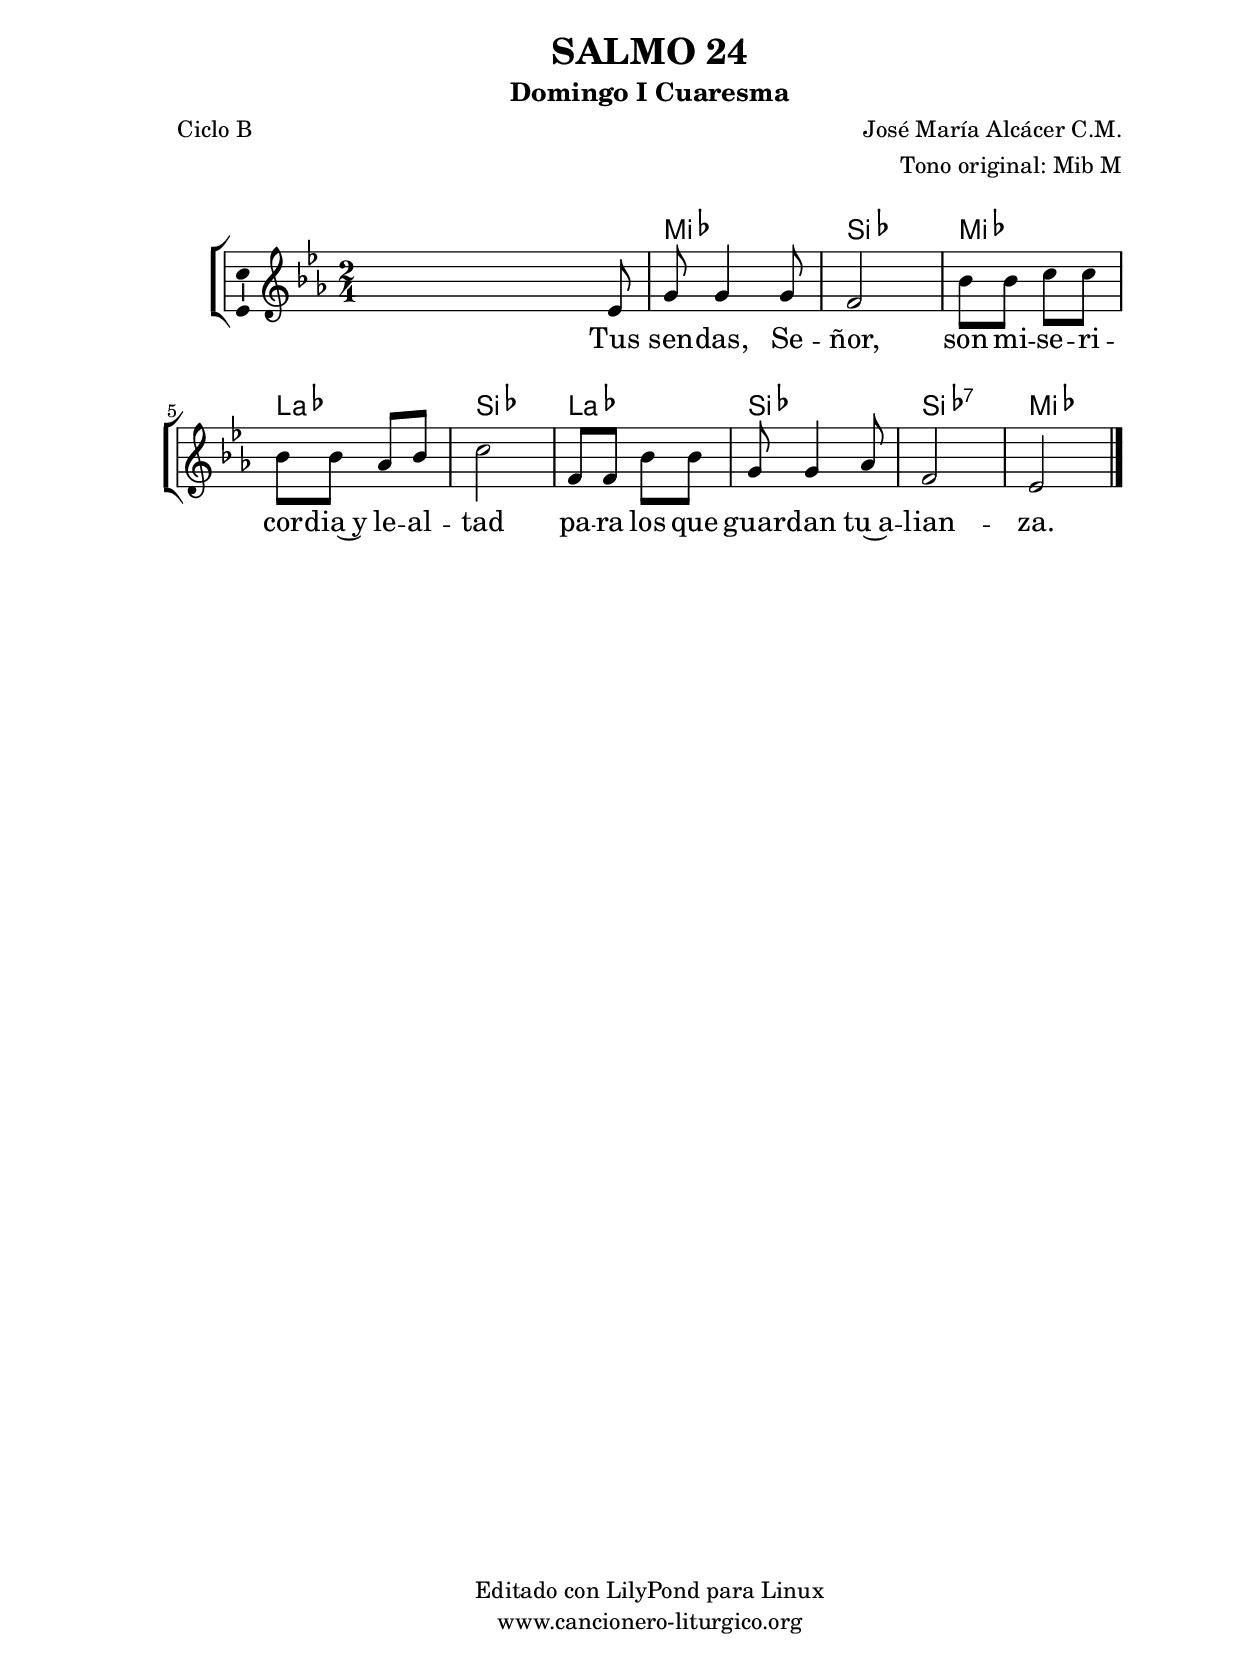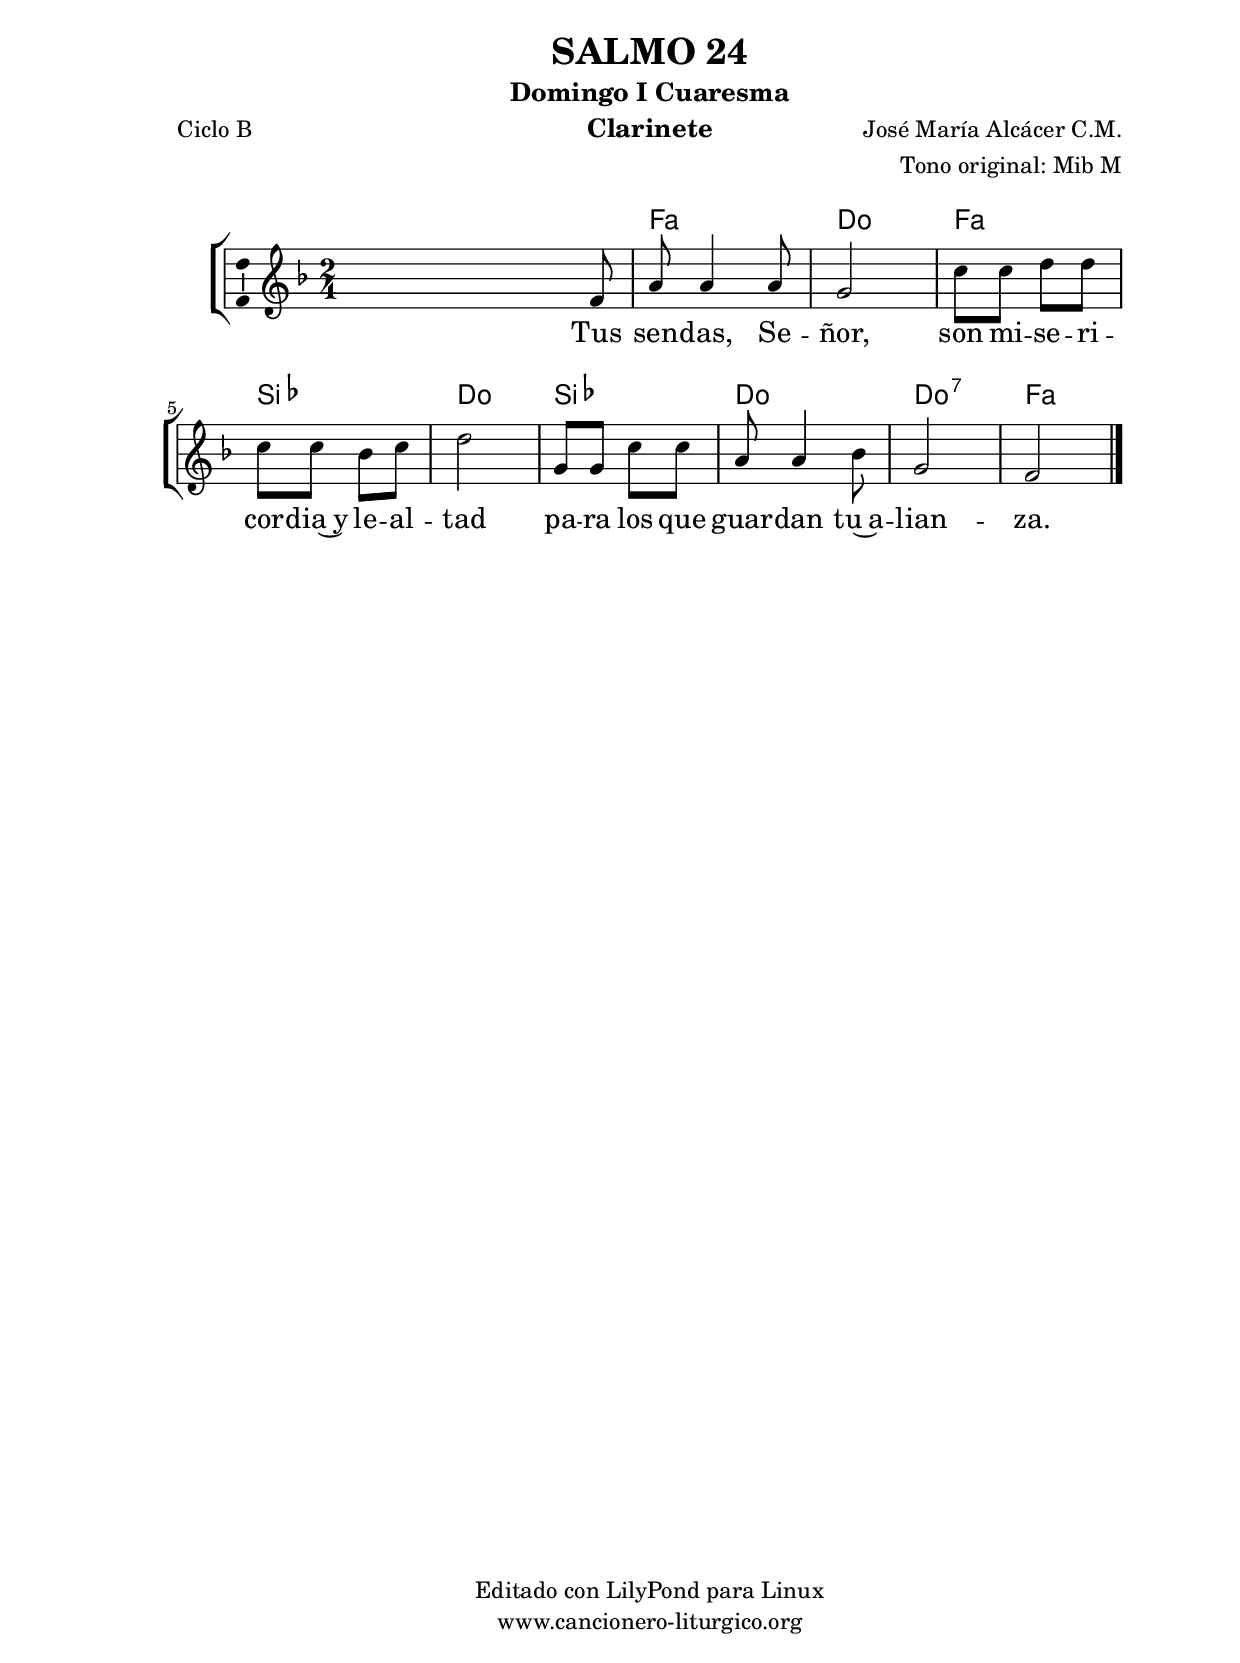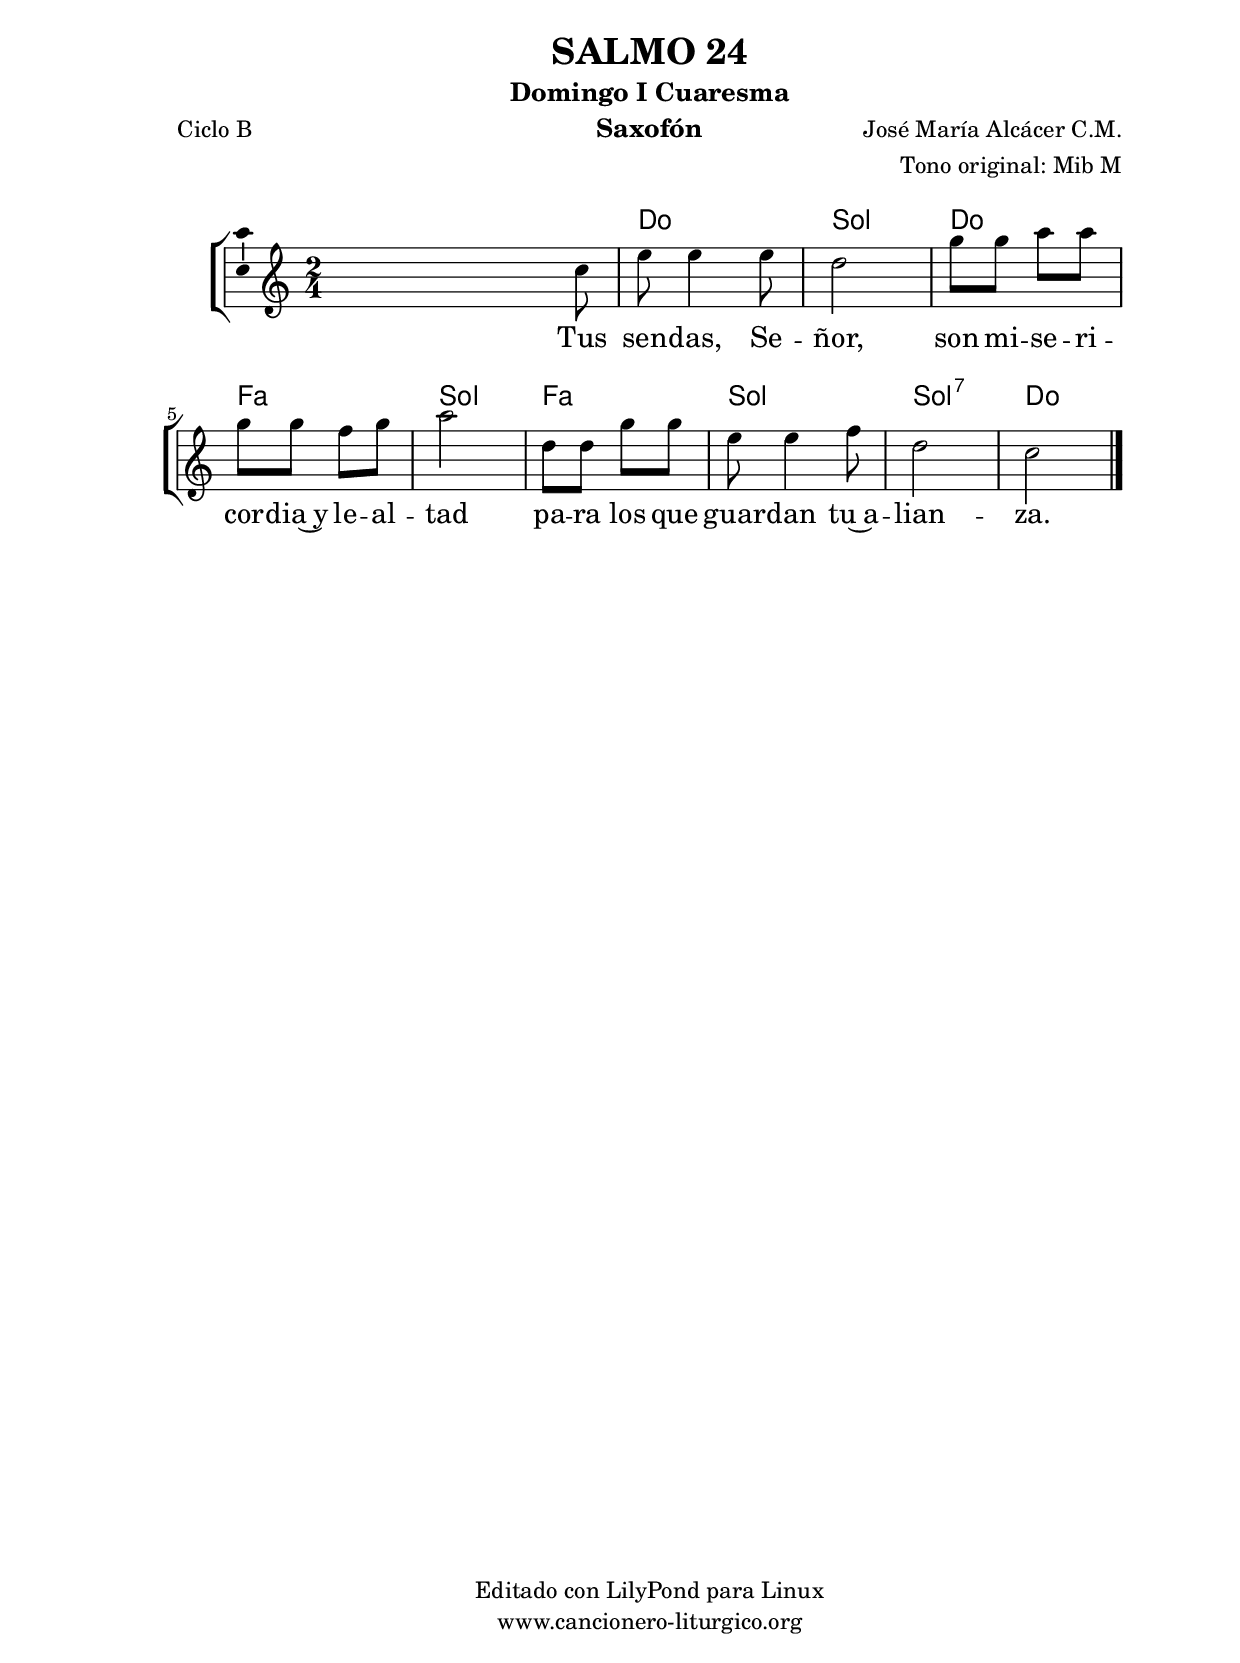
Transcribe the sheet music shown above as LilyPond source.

%
%para convertir .midi en .wav:
%timidity filename.midi -Ow -o finename.wav
%
%
%Para convertir de .wav a .mp3:
%lame -h -m j filename.wav
%
%
%para escuchar el midi:
%timidity nombrefichero.midi
%


%versión de lilypond para la que se ha escrito esta partitura:
\version "2.16.0"

	%Tamaño papel
	#(set-default-paper-size "a4")
	%Tamaño partitura
	#(set-global-staff-size 20)
	%No responde al pulsar sobre una nota
	#(ly:set-option 'point-and-click #f)

%parámetros del encabezamiento:
\header {
	title = "SALMO 24"
	subtitle = "Domingo I Cuaresma"
	composer = "José María Alcácer C.M."
	poet = "Ciclo B"
	meter = ""
	arranger = "Tono original: Mib M"
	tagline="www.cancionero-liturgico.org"
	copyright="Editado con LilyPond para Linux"
	tiempo = "Cuaresma"
	usos = "Salmo"
	letra = "Tus sendas, Señor, son misericordia y lealtad para los que guardan tu alianza."
	}

%parámetros asociados al papel:
\paper  {
	oddHeaderMarkup = \markup {\fill-line { \on-the-fly #not-first-page \fromproperty #'header:title \on-the-fly #not-first-page \fromproperty #'header:composer }}
	evenHeaderMarkup = \markup {\fill-line { \fromproperty #'header:composer \fromproperty #'header:title }}
	#(set-paper-size "a4")
	print-page-number = ##f
	first-page-number = 1
	print-first-page-number = ##f
%	head-separation = 3.0 \cm
	top-margin = 2.0 \cm
	bottom-margin = 0.5\cm
%%%	bottom-margin = -1.0\cm
	left-margin = 3.0 \cm
	line-width = 16.0 \cm 
	indent = 8\mm
	interscoreline = 2.\mm
	between-system-space = 15\mm
%	para que las partituras no llenen la hoja:
	ragged-bottom = ##t
%	idem para la última hoja:
	ragged-last-bottom = ##f
%	para que las partituras llenen el ancho del papel:
	ragged-last = ##f
	after-title-space = 2.5 \cm
%page-count=1
%system-count=1

	%Flexible Vertical Spacing
%	markup-markup-spacing =
%	#'((basic-distance . 15) (minimum-distance . 15) (padding . 3))
	markup-system-spacing =
	#'((basic-distance . 15) (minimum-distance . 15) (padding . 3))
	system-system-spacing =
	#'((basic-distance . 15) (minimum-distance . 15) (padding . 3))
	score-system-spacing =
	#'((basic-distance . 15) (minimum-distance . 15) (padding . 5))
%	top-system-spacing = % header
%	#'((basic-distance . 8) (minimum-distance . 0) (padding . 3))
%	top-markup-spacing =
%	#'((basic-distance . 20) (minimum-distance . 20) (padding . 3))
	last-bottom-spacing = % footer
	#'((basic-distance . 5) (minimum-distance . 5) (padding . 3))
%	score-markup-spacing =
%	#'((basic-distance . 16) (minimum-distance . 13) (padding . 3))

	}


%parámetros que afectan a toda la partitura:
global =  {
	%clave de sol (G):
	\clef G
	%armadura:
%%%	\transpose ees c
	\key ees \major
	\tempo 4=80
	\set Score.tempoHideNote = ##t
	}


acordes = {
	\italianChords
	\chordmode {
%%%	\transpose ees c
{

s2
ees2 bes ees aes bes
aes bes bes:7 ees

	}
	}
}

melodia = 
%%%\transpose ees c
{
	\relative c'{
	\time 2/4

s4 s8 ees8
g8 g4 g8
f2
bes8 bes c c
bes8 bes aes bes
c2
f,8 f bes bes
g8 g4 aes8
f2
ees2

	\bar "|."
	}
	}


texto = \lyricmode {
Tus sen -- das, Se -- ñor, son mi -- se -- ri -- cor -- dia~y le -- al -- tad
pa -- ra los que guar -- dan tu~a -- lian -- za.
	}


acordesStaff = \context ChordNames = acordesStaff <<
	\set chordChanges = ##t
	\acordes
	>>


vozStaff = \context Voice = vozStaff
\with {\consists "Ambitus_engraver"}
<<
%	\set Staff.instrumentName = ""
%	\set Staff.shortInstrumentName = ""
%	\set Staff.midiInstrument = #"clarinet"
%	\set Staff.midiInstrument = #"cello"
%	\set Staff.midiInstrument = #"flute"
	\set Staff.midiInstrument = #"electric guitar (jazz)"
%	\set Staff.midiInstrument = #"english horn"
%	\set Staff.midiInstrument = #"violin"
%	\set Staff.midiInstrument = #"glockenspiel"
	\set Staff.midiMinimumVolume = #0.7
	\set Staff.midiMaximumVolume = #0.9
	\global
	\melodia
	>>


textoStaff = \context Lyrics = textoStaff <<
	\lyricsto vozStaff \texto
	>>

\book {
	\score {
		\context ChoirStaff {
			\override StaffGroup.SystemStartBracket #'collapse-height = #1
			\override Score.SystemStartBar #'collapse-height = #1
			<<
			\acordesStaff
			\vozStaff
			\textoStaff
			>>
			}
		\layout {
	    		\context {
				\Lyrics
				\override LyricText #'font-size = #2
				}
	   		 \context {
				\Score
				%fontSize = #3
				\override StaffSymbol #'staff-space = #(magstep +3)
				%\override Beam #'thickness = #0.55
				%\override SpacingSpanner #'spacing-increment = #1.0
				%\override Slur #'height-limit = #1.5
				}
			}
		}
	\score {
		\unfoldRepeats
		\context ChoirStaff {
			<<
			\acordesStaff
			\vozStaff
			>>
			}
		\midi {
	  		\context {
	  			\Score
				tempoWholesPerMinute = #(ly:make-moment 70 4)
				}
			}
		}
	}

%Partitura para clarinete
#(define output-suffix "C")
\book {
	\header{
		instrument = "Clarinete"
		}
	\score {
		\context ChoirStaff {
			\override StaffGroup.SystemStartBracket #'collapse-height = #1
			\override Score.SystemStartBar #'collapse-height = #1
\transpose c d
			<<
			\acordesStaff
			\vozStaff
			\textoStaff
			>>
			}
		\layout {
	    		\context {
				\Lyrics
				\override LyricText #'font-size = #2
				}
	   		 \context {
				\Score
				%fontSize = #3
				\override StaffSymbol #'staff-space = #(magstep +3)
				%\override Beam #'thickness = #0.55
				%\override SpacingSpanner #'spacing-increment = #1.0
				%\override Slur #'height-limit = #1.5
				}
			}
		}
	}

%Partitura para saxofón
#(define output-suffix "S")
\book {
	\header{
		instrument = "Saxofón"
		}
	\score {
		\context ChoirStaff {
			\override StaffGroup.SystemStartBracket #'collapse-height = #1
			\override Score.SystemStartBar #'collapse-height = #1
\transpose c a
			<<
			\acordesStaff
			\vozStaff
			\textoStaff
			>>
			}
		\layout {
	    		\context {
				\Lyrics
				\override LyricText #'font-size = #2
				}
	   		 \context {
				\Score
				%fontSize = #3
				\override StaffSymbol #'staff-space = #(magstep +3)
				%\override Beam #'thickness = #0.55
				%\override SpacingSpanner #'spacing-increment = #1.0
				%\override Slur #'height-limit = #1.5
				}
			}
		}
	}

